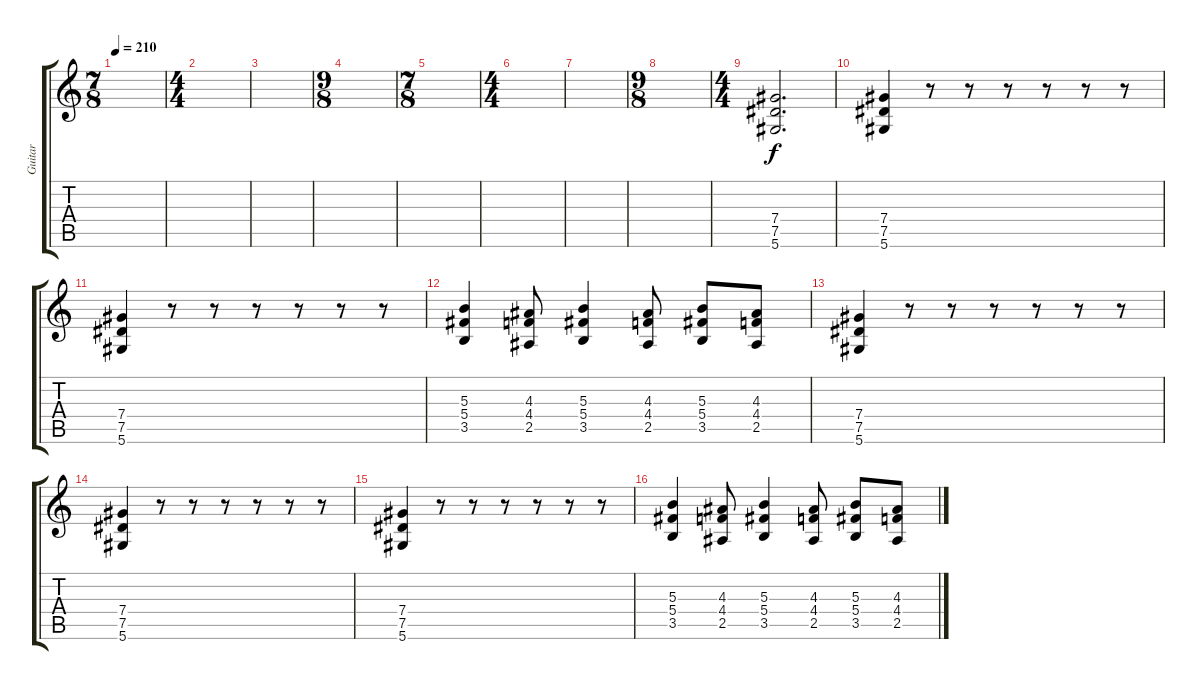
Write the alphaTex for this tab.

\track ("Guitar" "Guitar") {instrument distortionguitar}
\staff {score tabs}
\tuning (Eb4 Bb3 Gb3 Db3 Ab2 Eb2) {hide}
\ts (7 8)
\tempo 210
\clef g2
\ks c
|
\ts (4 4)
|
|
\ts (9 8)
|
\ts (7 8)
|
\ts (4 4)
|
|
\ts (9 8)
|
\ts (4 4)
(7.4 7.5 5.6).2{d} |
(7.4 7.5 5.6).4 r.8 r.8 r.8 r.8 r.8 r.8 |
(7.4 7.5 5.6).4 r.8 r.8 r.8 r.8 r.8 r.8 |
(5.3 5.4 3.5).4 (4.3 4.4 2.5).8 (5.3 5.4 3.5).4 (4.3 4.4 2.5).8 (5.3 5.4 3.5).8 (4.3 4.4 2.5).8 |
(7.4 7.5 5.6).4 r.8 r.8 r.8 r.8 r.8 r.8 |
(7.4 7.5 5.6).4 r.8 r.8 r.8 r.8 r.8 r.8 |
(7.4 7.5 5.6).4 r.8 r.8 r.8 r.8 r.8 r.8 |
(5.3 5.4 3.5).4 (4.3 4.4 2.5).8 (5.3 5.4 3.5).4 (4.3 4.4 2.5).8 (5.3 5.4 3.5).8 (4.3 4.4 2.5).8
